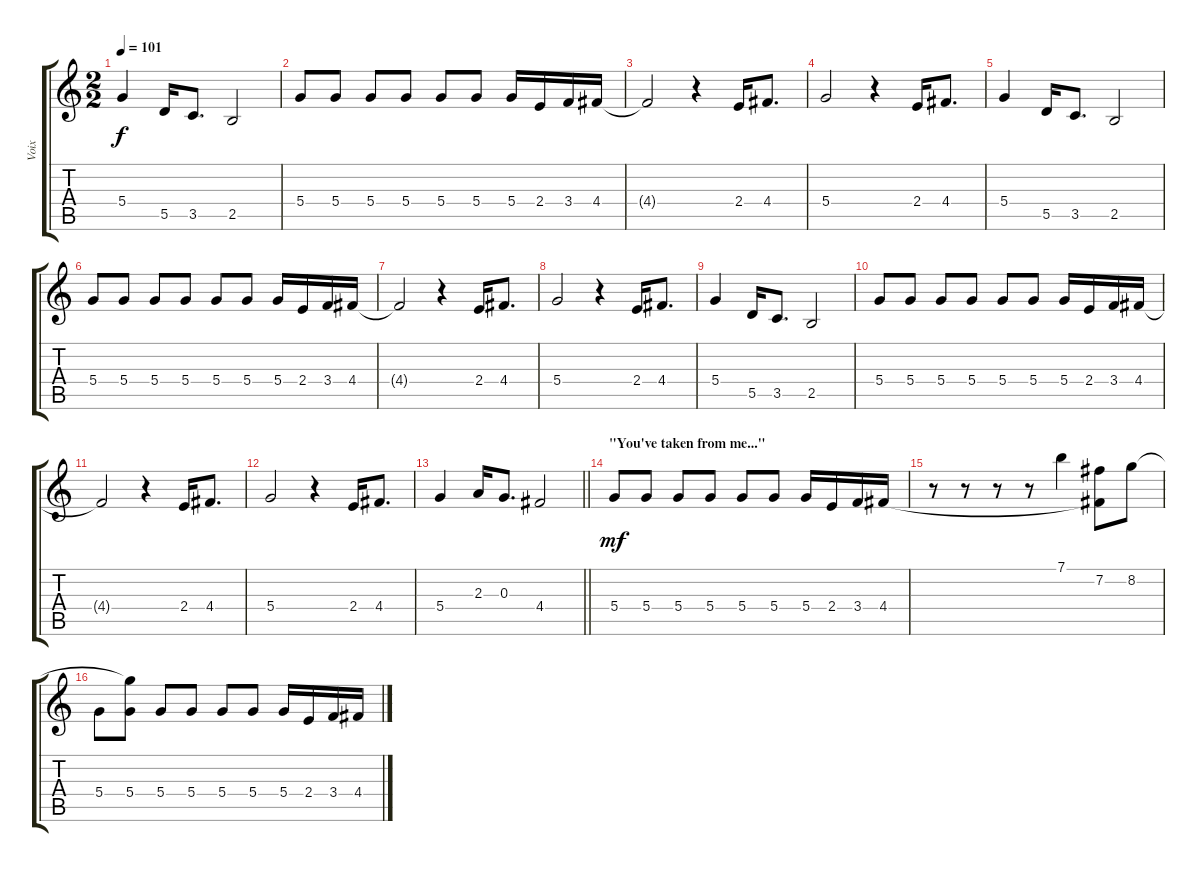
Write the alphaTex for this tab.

\track ("Voix" "Voix") {instrument electricguitarclean}
\staff {score tabs}
\tuning (E4 B3 G3 D3 A2 E2) {hide}
\ts (2 2)
\tempo 101
\clef g2
\ks c
5.4.4{dy f} 5.5.16 3.5.8{d} 2.5.2 |
5.4.8 5.4.8 5.4.8 5.4.8 5.4.8 5.4.8 5.4.16 2.4.16 3.4.16 4.4.16 |
4.4{t}.2 r.4 2.4.16 4.4.8{d} |
5.4.2 r.4 2.4.16 4.4.8{d} |
5.4.4 5.5.16 3.5.8{d} 2.5.2 |
5.4.8 5.4.8 5.4.8 5.4.8 5.4.8 5.4.8 5.4.16 2.4.16 3.4.16 4.4.16 |
4.4{t}.2 r.4 2.4.16 4.4.8{d} |
5.4.2 r.4 2.4.16 4.4.8{d} |
5.4.4 5.5.16 3.5.8{d} 2.5.2 |
5.4.8 5.4.8 5.4.8 5.4.8 5.4.8 5.4.8 5.4.16 2.4.16 3.4.16 4.4.16 |
4.4{t}.2 r.4 2.4.16 4.4.8{d} |
5.4.2 r.4 2.4.16 4.4.8{d} |
\barLineRight lightlight
5.4.4 2.3.16 0.3.8{d} 4.4.2 |
\section ("" "\"You've taken from me...\"")
5.4.8{dy mf} 5.4.8 5.4.8 5.4.8 5.4.8 5.4.8 5.4.16 2.4.16 3.4.16 4.4.16 |
r.8 r.8 r.8 r.8 7.1.4 (7.2 4.4{t}).8 8.2.8 |
5.4.8 (8.2{t} 5.4).8 5.4.8 5.4.8 5.4.8 5.4.8 5.4.16 2.4.16 3.4.16 4.4.16
